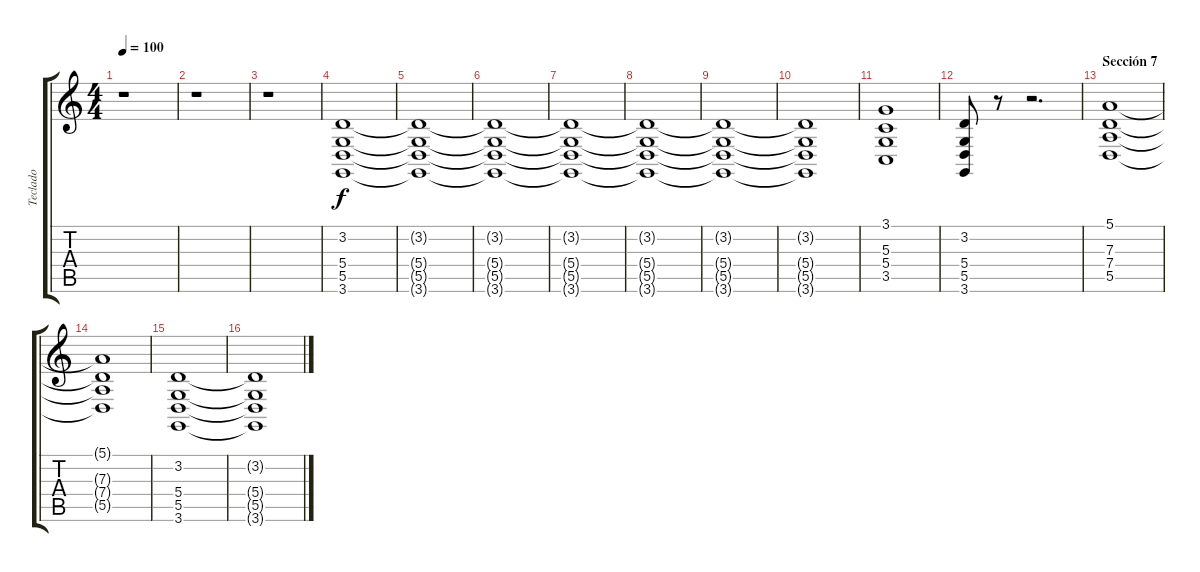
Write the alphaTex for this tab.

\track ("Teclado" "Teclado") {instrument stringensemble1}
\staff {score tabs}
\tuning (E4 B3 G3 D3 A2 E2) {hide}
\ts (4 4)
\tempo 100
\clef g2
\ks c
r.1{dy f} |
r.1 |
r.1 |
(3.2 5.4 5.5 3.6).1 |
(3.2{t} 5.4{t} 5.5{t} 3.6{t}).1 |
(3.2{t} 5.4{t} 5.5{t} 3.6{t}).1 |
(3.2{t} 5.4{t} 5.5{t} 3.6{t}).1 |
(3.2{t} 5.4{t} 5.5{t} 3.6{t}).1 |
(3.2{t} 5.4{t} 5.5{t} 3.6{t}).1 |
(3.2{t} 5.4{t} 5.5{t} 3.6{t}).1 |
(3.1 5.3 5.4 3.5).1 |
(3.2 5.4 5.5 3.6).8 r.8 r.2{d} |
\section ("" "Sección 7")
(5.1 7.3 7.4 5.5).1 |
(5.1{t} 7.3{t} 7.4{t} 5.5{t}).1 |
(3.2 5.4 5.5 3.6).1 |
(3.2{t} 5.4{t} 5.5{t} 3.6{t}).1
